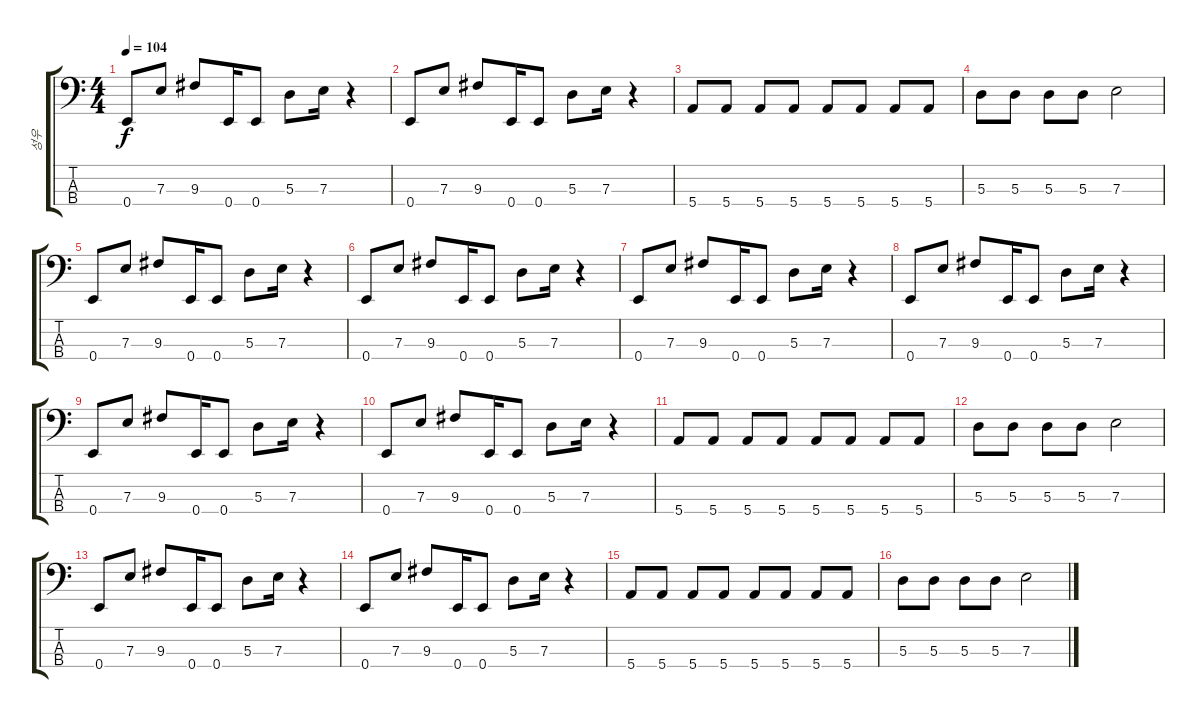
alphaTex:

\track ("성우" "성우") {instrument electricbasspick}
\staff {score tabs}
\tuning (G2 D2 A1 E1) {hide}
\ts (4 4)
\tempo 104
\clef f4
\ks c
0.4.8{dy f} 7.3.8 9.3.8 0.4.16 0.4.8 5.3.8 7.3.16 r.4 |
0.4.8 7.3.8 9.3.8 0.4.16 0.4.8 5.3.8 7.3.16 r.4 |
5.4.8 5.4.8 5.4.8 5.4.8 5.4.8 5.4.8 5.4.8 5.4.8 |
5.3.8 5.3.8 5.3.8 5.3.8 7.3.2 |
0.4.8 7.3.8 9.3.8 0.4.16 0.4.8 5.3.8 7.3.16 r.4 |
0.4.8 7.3.8 9.3.8 0.4.16 0.4.8 5.3.8 7.3.16 r.4 |
0.4.8 7.3.8 9.3.8 0.4.16 0.4.8 5.3.8 7.3.16 r.4 |
0.4.8 7.3.8 9.3.8 0.4.16 0.4.8 5.3.8 7.3.16 r.4 |
0.4.8 7.3.8 9.3.8 0.4.16 0.4.8 5.3.8 7.3.16 r.4 |
0.4.8 7.3.8 9.3.8 0.4.16 0.4.8 5.3.8 7.3.16 r.4 |
5.4.8 5.4.8 5.4.8 5.4.8 5.4.8 5.4.8 5.4.8 5.4.8 |
5.3.8 5.3.8 5.3.8 5.3.8 7.3.2 |
0.4.8 7.3.8 9.3.8 0.4.16 0.4.8 5.3.8 7.3.16 r.4 |
0.4.8 7.3.8 9.3.8 0.4.16 0.4.8 5.3.8 7.3.16 r.4 |
5.4.8 5.4.8 5.4.8 5.4.8 5.4.8 5.4.8 5.4.8 5.4.8 |
5.3.8 5.3.8 5.3.8 5.3.8 7.3.2
